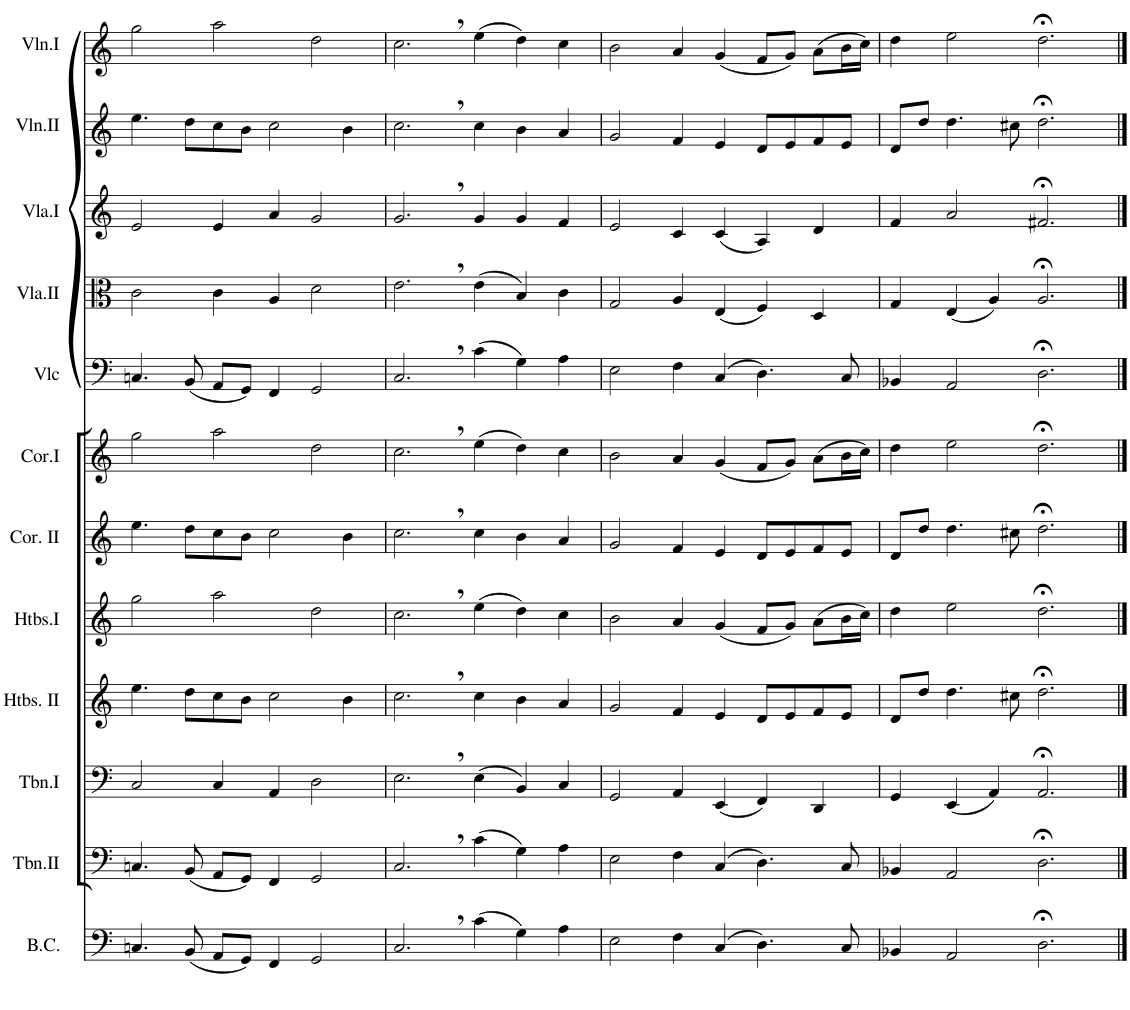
**kern	**kern	**kern	**kern	**kern	**kern	**kern	**kern	**kern	**kern	**kern	**kern	**kern
*part13	*part12	*part11	*part10	*part9	*part8	*part7	*part6	*part5	*part4	*part3	*part2	*part1
*staff13	*staff12	*staff11	*staff10	*staff9	*staff8	*staff7	*staff6	*staff5	*staff4	*staff3	*staff2	*staff1
*I"Basse Continue	*I"Trombone II	*I"Trombone I	*I"Hautbois II	*I"Hautbois I	*I"Cornetto II	*I"Cornetto I	*I"Violoncelle	*I"Viola II	*I"Viola I	*I"Violon II	*I"Violon I	*I"Soprano CI
*I'B.C.	*I'Tbn.II	*I'Tbn.I	*I'Htbs. II	*I'Htbs.I	*I'Cor. II	*I'Cor.I	*I'Vlc	*I'Vla.II	*I'Vla.I	*I'Vln.II	*I'Vln.I	*I'S.CI
!!LO:PB:g=z
*clefF4	*clefF4	*clefF4	*clefG2	*clefG2	*clefG2	*clefG2	*clefF4	*clefC3	*clefG2	*clefG2	*clefG2	*clefG2
*k[]	*k[]	*k[]	*k[]	*k[]	*k[]	*k[]	*k[]	*k[]	*k[]	*k[]	*k[]	*k[]
*M6/4	*M6/4	*M6/4	*M6/4	*M6/4	*M6/4	*M6/4	*M6/4	*M6/4	*M6/4	*M6/4	*M6/4	*M6/4
=106	=106	=106	=106	=106	=106	=106	=106	=106	=106	=106	=106	=106
4.Cn/	4.Cn/	2C/	4.ee\	2gg\	4.ee\	2gg\	4.Cn/	2c\	2e/	4.ee\	2gg\	1.r
(8BB/	(8BB/	.	8dd\L	.	8dd\L	.	(8BB/	.	.	8dd\L	.	.
8AA/L	8AA/L	4C/	8cc\	2aa\	8cc\	2aa\	8AA/L	4c\	4e/	8cc\	2aa\	.
8GG/J)	8GG/J)	.	8b\J	.	8b\J	.	8GG/J)	.	.	8b\J	.	.
4FF/	4FF/	4AA/	2cc\	.	2cc\	.	4FF/	4A/	4a/	2cc\	.	.
2GG/	2GG/	2D\	.	2dd\	.	2dd\	2GG/	2d\	2g/	.	2dd\	.
.	.	.	4b\	.	4b\	.	.	.	.	4b\	.	.
=107	=107	=107	=107	=107	=107	=107	=107	=107	=107	=107	=107	=107
2.C,/	2.C,/	2.E,\	2.cc,\	2.cc,\	2.cc,\	2.cc,\	2.C,/	2.e,\	2.g,/	2.cc,\	2.cc,\	1.r
(4c\	(4c\	(4E\	4cc\	(4ee\	4cc\	(4ee\	(4c\	(4e\	4g/	4cc\	(4ee\	.
4G\)	4G\)	4BB/)	4b\	4dd\)	4b\	4dd\)	4G\)	4B/)	4g/	4b\	4dd\)	.
4A\	4A\	4C/	4a/	4cc\	4a/	4cc\	4A\	4c\	4f/	4a/	4cc\	.
=108	=108	=108	=108	=108	=108	=108	=108	=108	=108	=108	=108	=108
2E\	2E\	2GG/	2g/	2b\	2g/	2b\	2E\	2G/	2e/	2g/	2b\	1.r
4F\	4F\	4AA/	4f/	4a/	4f/	4a/	4F\	4A/	4c/	4f/	4a/	.
(4C/	(4C/	(4EE/	4e/	(4g/	4e/	(4g/	(4C/	(4E/	(4c/	4e/	(4g/	.
4.D\)	4.D\)	4FF/)	8d/L	8f/L	8d/L	8f/L	4.D\)	4F/)	4A/)	8d/L	8f/L	.
.	.	.	8e/	8g/J)	8e/	8g/J)	.	.	.	8e/	8g/J)	.
.	.	4DD/	8f/	(8a\L	8f/	(8a\L	.	4D/	4d/	8f/	(8a\L	.
8C/	8C/	.	8e/J	16b\L	8e/J	16b\L	8C/	.	.	8e/J	16b\L	.
.	.	.	.	16cc\JJ)	.	16cc\JJ)	.	.	.	.	16cc\JJ)	.
=109	=109	=109	=109	=109	=109	=109	=109	=109	=109	=109	=109	=109
4BB-X/	4BB-X/	4GG/	8d/L	4dd\	8d/L	4dd\	4BB-X/	4G/	4f/	8d/L	4dd\	1.r
.	.	.	8dd/J	.	8dd/J	.	.	.	.	8dd/J	.	.
2AA/	2AA/	(4EE/	4.dd\	2ee\	4.dd\	2ee\	2AA/	(4E/	2a/	4.dd\	2ee\	.
.	.	4AA/)	.	.	.	.	.	4A/)	.	.	.	.
.	.	.	8cc#X\	.	8cc#X\	.	.	.	.	8cc#X\	.	.
2.D;<\	2.D;<\	2.AA;</	2.dd;<\	2.dd;<\	2.dd;<\	2.dd;<\	2.D;<\	2.A;</	2.f#X;</	2.dd;<\	2.dd;<\	.
==	==	==	==	==	==	==	==	==	==	==	==	==
*-	*-	*-	*-	*-	*-	*-	*-	*-	*-	*-	*-	*-
